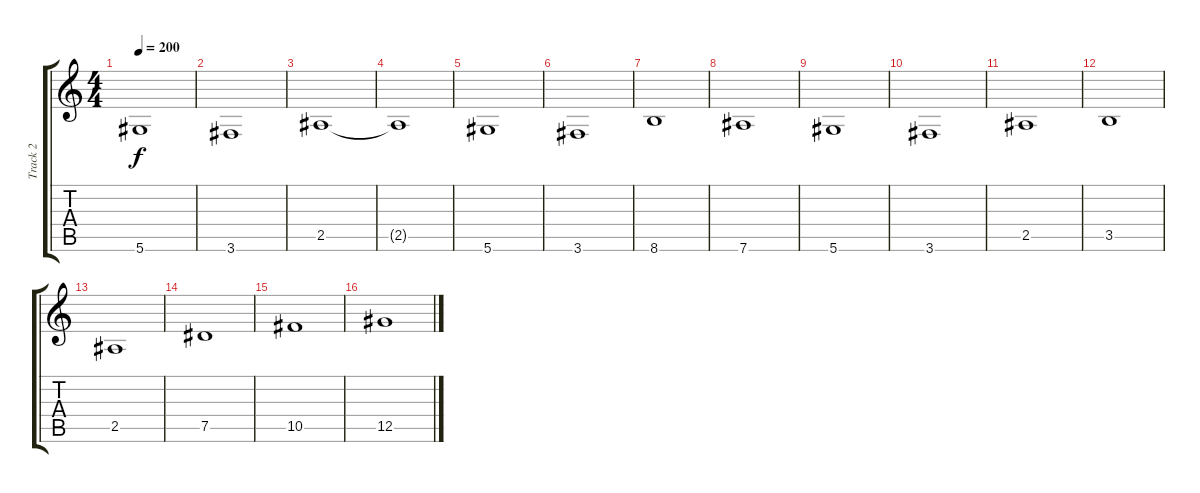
\track ("Track 2" "Track 2") {instrument distortionguitar}
\staff {score tabs}
\tuning (Eb4 Bb3 Gb3 Db3 Ab2 Eb2) {hide}
\ts (4 4)
\tempo 200
\clef g2
\ks c
5.6.1{dy f instrument distortionguitar} |
3.6.1 |
2.5.1 |
2.5{t}.1 |
5.6.1 |
3.6.1 |
8.6.1 |
7.6.1 |
5.6.1 |
3.6.1 |
2.5.1 |
3.5.1 |
2.5.1 |
7.5.1 |
10.5.1 |
12.5.1
